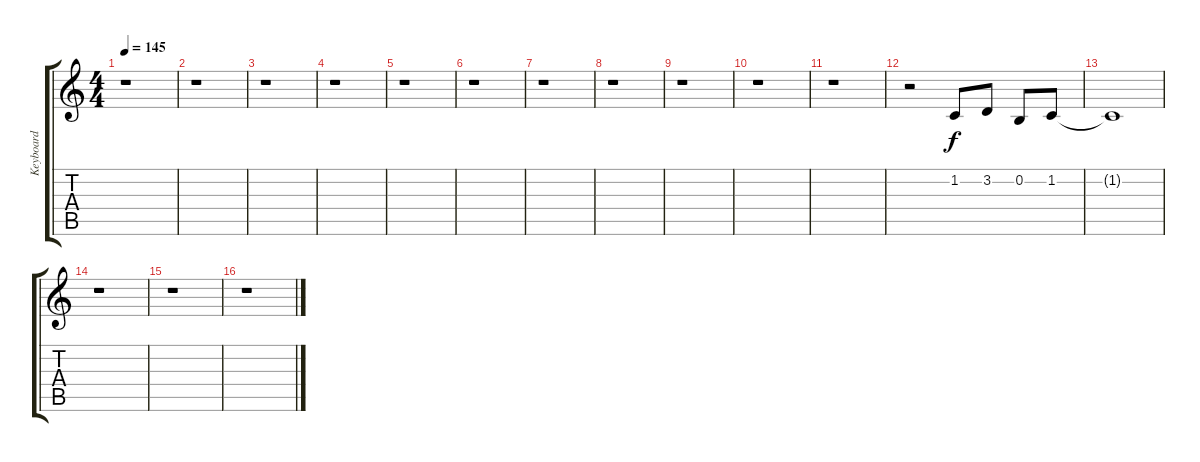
\track ("Keyboard" "Keyboard") {instrument lead1square}
\staff {score tabs}
\tuning (E4 B3 G3 D3 A2 E2) {hide}
\ts (4 4)
\tempo 145
\clef g2
\ks c
r.1{dy f} |
r.1 |
r.1 |
r.1 |
r.1 |
r.1 |
r.1 |
r.1 |
r.1 |
r.1 |
r.1 |
r.2 1.2.8 3.2.8 0.2.8 1.2.8 |
1.2{t}.1 |
r.1 |
r.1 |
r.1
